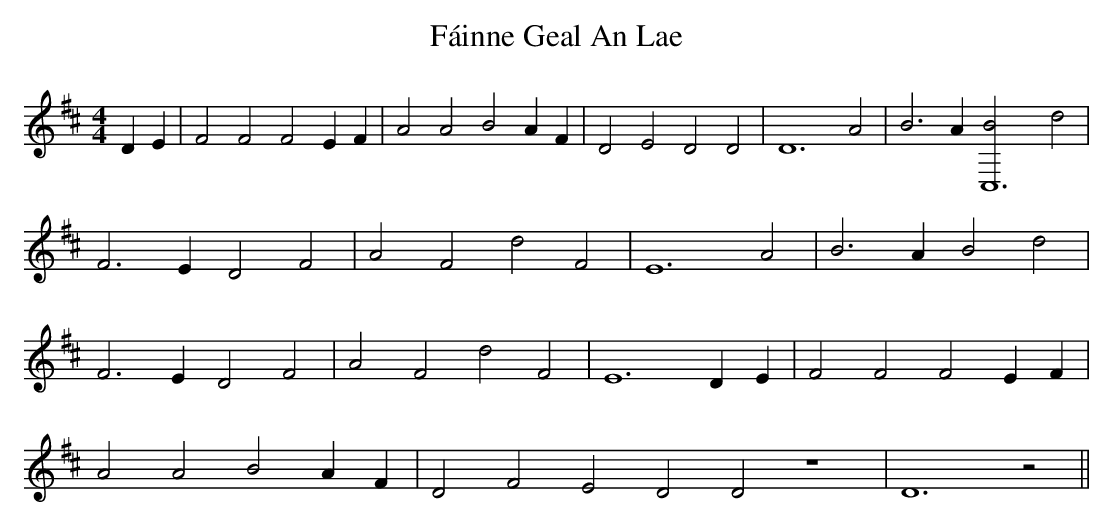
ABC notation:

X:1
T: Fáinne Geal An Lae
M: 4/4
L: 1/8
K: Dmaj
D2E2|F4 F4 F4 E2F2|A4 A4 B4 A2F2|D4 E4 D4 D4|D12 A4|B6 A2 [C,12B4] d4|
F6 E2 D4 F4|A4 F4 d4 F4|E12 A4|B6 A2 B4 d4|
F6 E2 D4 F4|A4 F4 d4 F4|E12 D2E2|F4 F4 F4 E2F2|
A4 A4 B4 A2F2|D4 F4 E4 D4 D4 z8|D12 z4||
